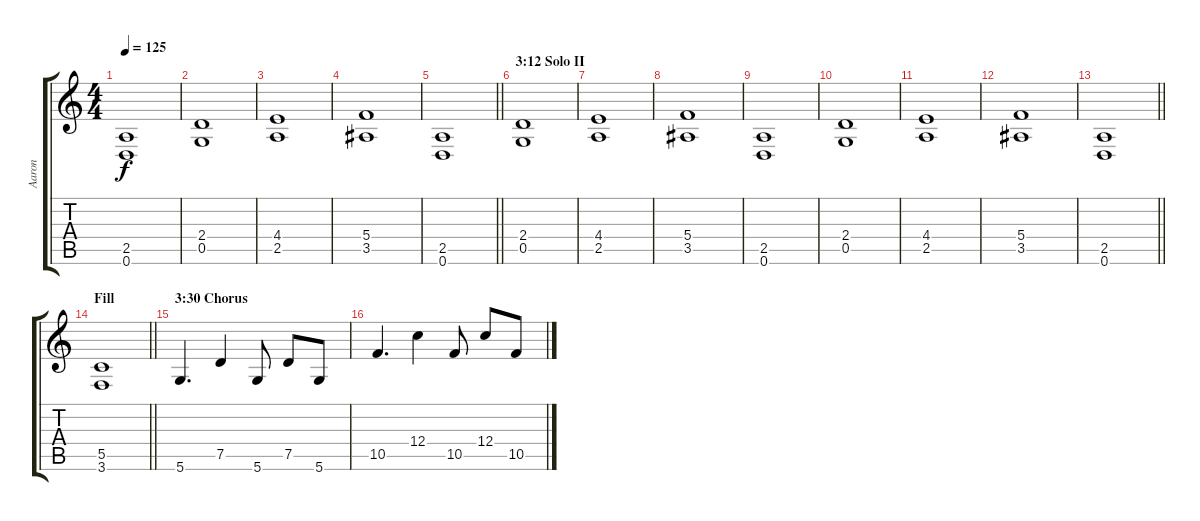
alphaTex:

\track ("Aaron" "Aaron") {instrument distortionguitar}
\staff {score tabs}
\tuning (D4 A3 F3 C3 G2 D2) {hide}
\ts (4 4)
\tempo 125
\clef g2
\ks c
(2.5 0.6).1{dy f} |
(2.4 0.5).1 |
(4.4 2.5).1 |
(5.4 3.5).1 |
\barLineRight lightlight
(2.5 0.6).1 |
\section ("" "3:12 Solo II")
(2.4 0.5).1 |
(4.4 2.5).1 |
(5.4 3.5).1 |
(2.5 0.6).1 |
(2.4 0.5).1 |
(4.4 2.5).1 |
(5.4 3.5).1 |
\barLineRight lightlight
(2.5 0.6).1 |
\section ("" "Fill")
\barLineRight lightlight
(5.5 3.6).1 |
\section ("" "3:30 Chorus")
5.6.4{d} 7.5.4 5.6.8 7.5.8 5.6.8 |
10.5.4{d} 12.4.4 10.5.8 12.4.8 10.5.8
